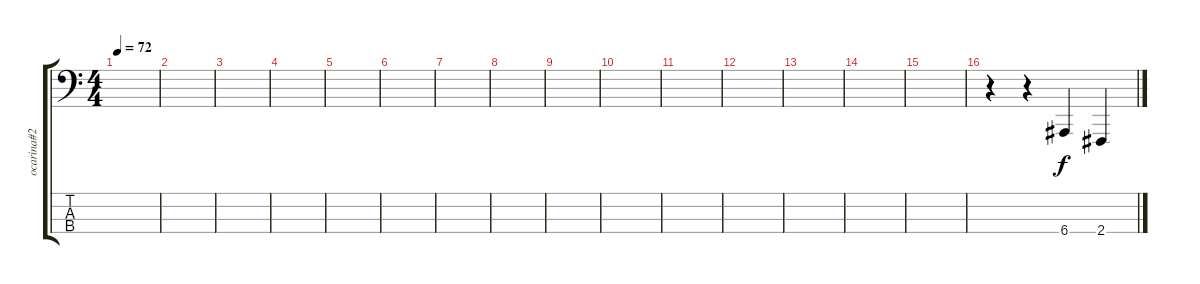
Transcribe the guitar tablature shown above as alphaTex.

\track ("ocarina#2" "ocarina#2") {instrument oboe}
\staff {score tabs}
\tuning (G2 D2 A1 E1) {hide}
\ts (4 4)
\tempo 72
\clef f4
\ks c
|
|
|
|
|
|
|
|
|
|
|
|
|
|
|
r.4 r.4 6.4.4 2.4.4
